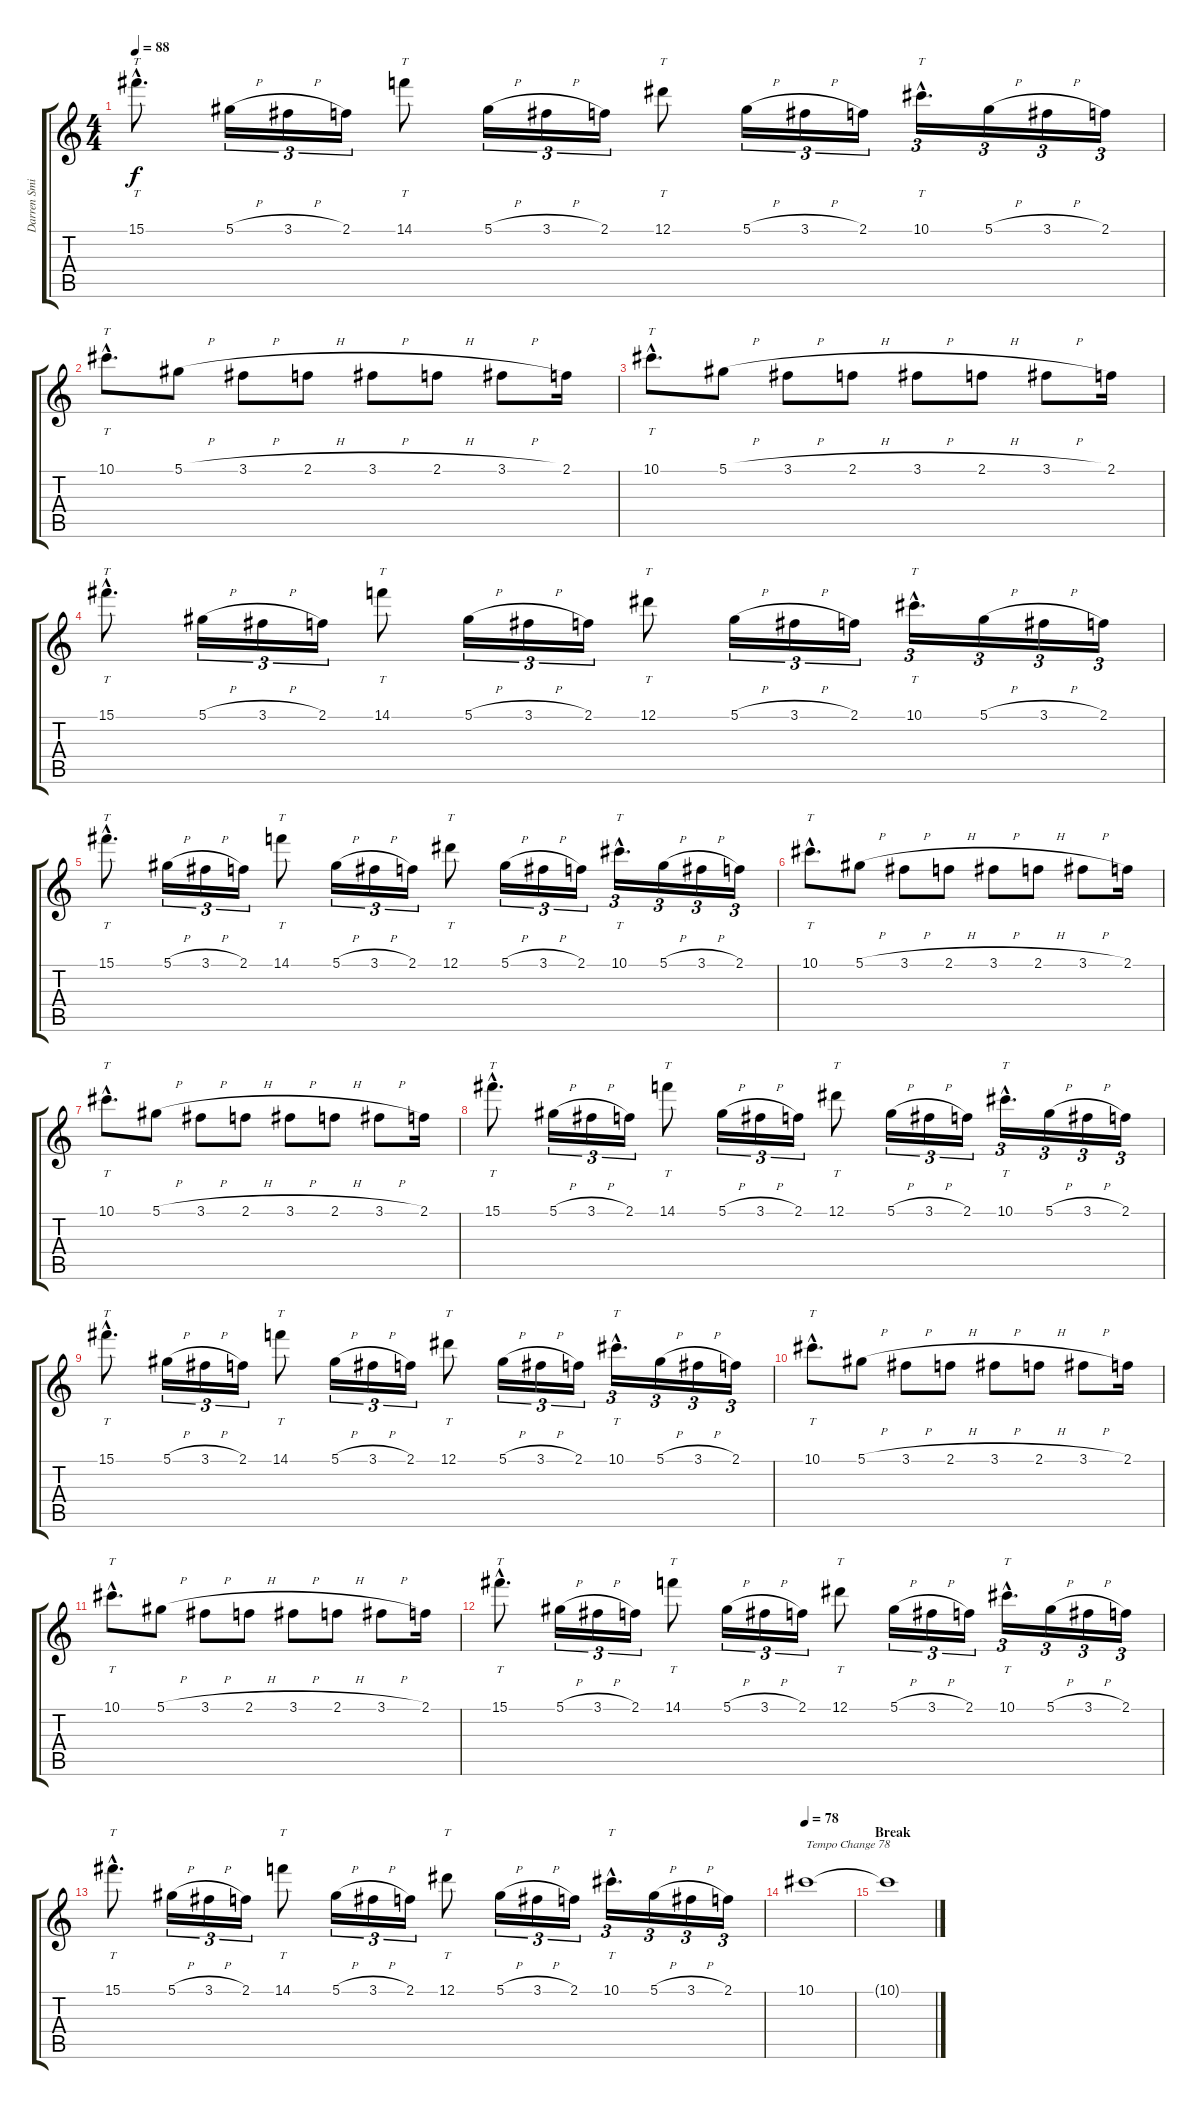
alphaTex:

\track ("Darren Smith" "Darren Smi") {instrument distortionguitar}
\staff {score tabs}
\tuning (Eb4 Bb3 Gb3 Db3 Ab2 Db2) {hide}
\ts (4 4)
\tempo 88
\clef g2
\ks c
15.1{hac}.8{tt d dy f} 5.1{h}.16{tu (3 2)} 3.1{h}.16{tu (3 2)} 2.1.16{tu (3 2)} 14.1.8{tt} 5.1{h}.16{tu (3 2)} 3.1{h}.16{tu (3 2)} 2.1.16{tu (3 2)} 12.1.8{tt} 5.1{h}.16{tu (3 2)} 3.1{h}.16{tu (3 2)} 2.1.16{tu (3 2)} 10.1{hac}.16{tt d tu (3 2)} 5.1{h}.16{tu (3 2)} 3.1{h}.16{tu (3 2)} 2.1.16{tu (3 2)} |
10.1{hac}.8{tt d} 5.1{h}.8 3.1{h}.8 2.1{h}.8 3.1{h}.8 2.1{h}.8 3.1{h}.8 2.1.16 |
10.1{hac}.8{tt d} 5.1{h}.8 3.1{h}.8 2.1{h}.8 3.1{h}.8 2.1{h}.8 3.1{h}.8 2.1.16 |
15.1{hac}.8{tt d} 5.1{h}.16{tu (3 2)} 3.1{h}.16{tu (3 2)} 2.1.16{tu (3 2)} 14.1.8{tt} 5.1{h}.16{tu (3 2)} 3.1{h}.16{tu (3 2)} 2.1.16{tu (3 2)} 12.1.8{tt} 5.1{h}.16{tu (3 2)} 3.1{h}.16{tu (3 2)} 2.1.16{tu (3 2)} 10.1{hac}.16{tt d tu (3 2)} 5.1{h}.16{tu (3 2)} 3.1{h}.16{tu (3 2)} 2.1.16{tu (3 2)} |
15.1{hac}.8{tt d} 5.1{h}.16{tu (3 2)} 3.1{h}.16{tu (3 2)} 2.1.16{tu (3 2)} 14.1.8{tt} 5.1{h}.16{tu (3 2)} 3.1{h}.16{tu (3 2)} 2.1.16{tu (3 2)} 12.1.8{tt} 5.1{h}.16{tu (3 2)} 3.1{h}.16{tu (3 2)} 2.1.16{tu (3 2)} 10.1{hac}.16{tt d tu (3 2)} 5.1{h}.16{tu (3 2)} 3.1{h}.16{tu (3 2)} 2.1.16{tu (3 2)} |
10.1{hac}.8{tt d} 5.1{h}.8 3.1{h}.8 2.1{h}.8 3.1{h}.8 2.1{h}.8 3.1{h}.8 2.1.16 |
10.1{hac}.8{tt d} 5.1{h}.8 3.1{h}.8 2.1{h}.8 3.1{h}.8 2.1{h}.8 3.1{h}.8 2.1.16 |
15.1{hac}.8{tt d} 5.1{h}.16{tu (3 2)} 3.1{h}.16{tu (3 2)} 2.1.16{tu (3 2)} 14.1.8{tt} 5.1{h}.16{tu (3 2)} 3.1{h}.16{tu (3 2)} 2.1.16{tu (3 2)} 12.1.8{tt} 5.1{h}.16{tu (3 2)} 3.1{h}.16{tu (3 2)} 2.1.16{tu (3 2)} 10.1{hac}.16{tt d tu (3 2)} 5.1{h}.16{tu (3 2)} 3.1{h}.16{tu (3 2)} 2.1.16{tu (3 2)} |
15.1{hac}.8{tt d} 5.1{h}.16{tu (3 2)} 3.1{h}.16{tu (3 2)} 2.1.16{tu (3 2)} 14.1.8{tt} 5.1{h}.16{tu (3 2)} 3.1{h}.16{tu (3 2)} 2.1.16{tu (3 2)} 12.1.8{tt} 5.1{h}.16{tu (3 2)} 3.1{h}.16{tu (3 2)} 2.1.16{tu (3 2)} 10.1{hac}.16{tt d tu (3 2)} 5.1{h}.16{tu (3 2)} 3.1{h}.16{tu (3 2)} 2.1.16{tu (3 2)} |
10.1{hac}.8{tt d} 5.1{h}.8 3.1{h}.8 2.1{h}.8 3.1{h}.8 2.1{h}.8 3.1{h}.8 2.1.16 |
10.1{hac}.8{tt d} 5.1{h}.8 3.1{h}.8 2.1{h}.8 3.1{h}.8 2.1{h}.8 3.1{h}.8 2.1.16 |
15.1{hac}.8{tt d} 5.1{h}.16{tu (3 2)} 3.1{h}.16{tu (3 2)} 2.1.16{tu (3 2)} 14.1.8{tt} 5.1{h}.16{tu (3 2)} 3.1{h}.16{tu (3 2)} 2.1.16{tu (3 2)} 12.1.8{tt} 5.1{h}.16{tu (3 2)} 3.1{h}.16{tu (3 2)} 2.1.16{tu (3 2)} 10.1{hac}.16{tt d tu (3 2)} 5.1{h}.16{tu (3 2)} 3.1{h}.16{tu (3 2)} 2.1.16{tu (3 2)} |
15.1{hac}.8{tt d} 5.1{h}.16{tu (3 2)} 3.1{h}.16{tu (3 2)} 2.1.16{tu (3 2)} 14.1.8{tt} 5.1{h}.16{tu (3 2)} 3.1{h}.16{tu (3 2)} 2.1.16{tu (3 2)} 12.1.8{tt} 5.1{h}.16{tu (3 2)} 3.1{h}.16{tu (3 2)} 2.1.16{tu (3 2)} 10.1{hac}.16{tt d tu (3 2)} 5.1{h}.16{tu (3 2)} 3.1{h}.16{tu (3 2)} 2.1.16{tu (3 2)} |
\tempo 78
10.1.1{txt "Tempo Change 78" volume 0} |
\section ("" "Break")
10.1{t}.1
